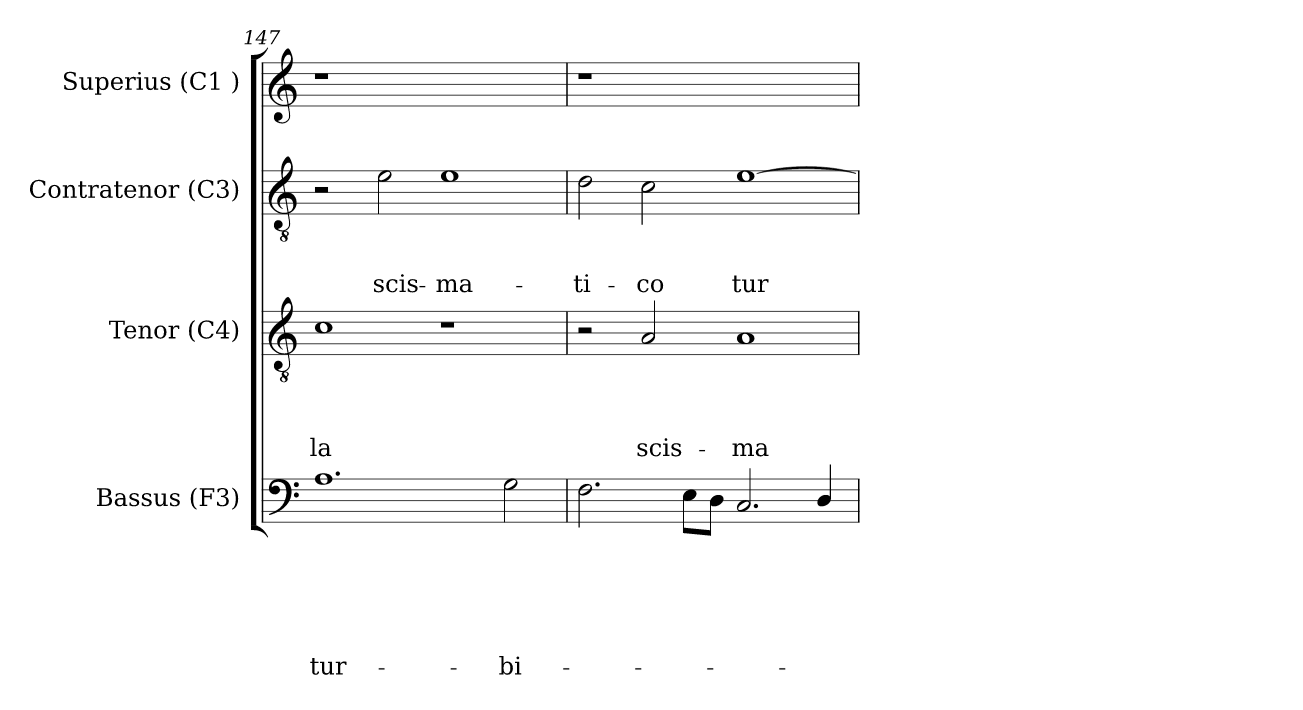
**kern	**text	**text	**text	**text	**text	**text	**kern	**text	**text	**text	**text	**kern	**text	**text	**text	**kern
*part4	*part4	*part4	*part4	*part4	*part4	*part4	*part3	*part3	*part3	*part3	*part3	*part2	*part2	*part2	*part2	*part1
*staff4	*staff4	*staff4	*staff4	*staff4	*staff4	*staff4	*staff3	*staff3	*staff3	*staff3	*staff3	*staff2	*staff2	*staff2	*staff2	*staff1
*I"Bassus (F3)	*	*	*	*	*	*	*I"Tenor (C4)	*	*	*	*	*I"Contratenor (C3)	*	*	*	*I"Superius (C1 )
*I'Bass.	*	*	*	*	*	*	*I'T.	*	*	*	*	*I'C.	*	*	*	*I'S.
*clefF4	*	*	*	*	*	*	*clefGv2	*	*	*	*	*clefGv2	*	*	*	*clefG2
*k[]	*	*	*	*	*	*	*k[]	*	*	*	*	*k[]	*	*	*	*k[]
*C:	*	*	*	*	*	*	*C:	*	*	*	*	*C:	*	*	*	*C:
=147	=147	=147	=147	=147	=147	=147	=147	=147	=147	=147	=147	=147	=147	=147	=147	=147
!	!	!	!	!	!	!LO:LY:b	!	!	!	!	!LO:LY:b	!	!	!	!	!LO:N:vis=1
1.A	.	.	.	.	.	tur-	1c	.	.	.	-la	2r	.	.	.	1r
!	!	!	!	!	!	!	!	!	!	!	!	!	!	!	!LO:LY:b	!
.	.	.	.	.	.	.	.	.	.	.	.	2e\	.	.	scis-	.
!	!	!	!	!	!	!	!	!	!	!	!	!	!	!	!LO:LY:b	!
.	.	.	.	.	.	.	1r	.	.	.	.	1e	.	.	-ma-	1ryy
!	!	!	!	!	!	!LO:LY:b	!	!	!	!	!	!	!	!	!	!
2G\	.	.	.	.	.	-bi-	.	.	.	.	.	.	.	.	.	.
!!LO:LB:g=z
=148	=148	=148	=148	=148	=148	=148	=148	=148	=148	=148	=148	=148	=148	=148	=148	=148
!	!	!	!	!	!	!	!	!	!	!	!	!	!	!	!LO:LY:b	!LO:N:vis=1
2.F\	.	.	.	.	.	.	2r	.	.	.	.	2d\	.	.	-ti-	1r
!	!	!	!	!	!	!	!	!	!	!	!LO:LY:b	!	!	!	!LO:LY:b	!
.	.	.	.	.	.	.	2A/	.	.	.	scis-	2c\	.	.	-co	.
8E\L	.	.	.	.	.	.	.	.	.	.	.	.	.	.	.	.
8D\J	.	.	.	.	.	.	.	.	.	.	.	.	.	.	.	.
!	!	!	!	!	!	!	!	!	!	!	!LO:LY:b	!	!	!	!LO:LY:b	!
2.C/	.	.	.	.	.	.	1A	.	.	.	-ma-	[>1e	.	.	tur-	1ryy
4D/	.	.	.	.	.	.	.	.	.	.	.	.	.	.	.	.
=	=	=	=	=	=	=	=	=	=	=	=	=	=	=	=	=
*-	*-	*-	*-	*-	*-	*-	*-	*-	*-	*-	*-	*-	*-	*-	*-	*-
